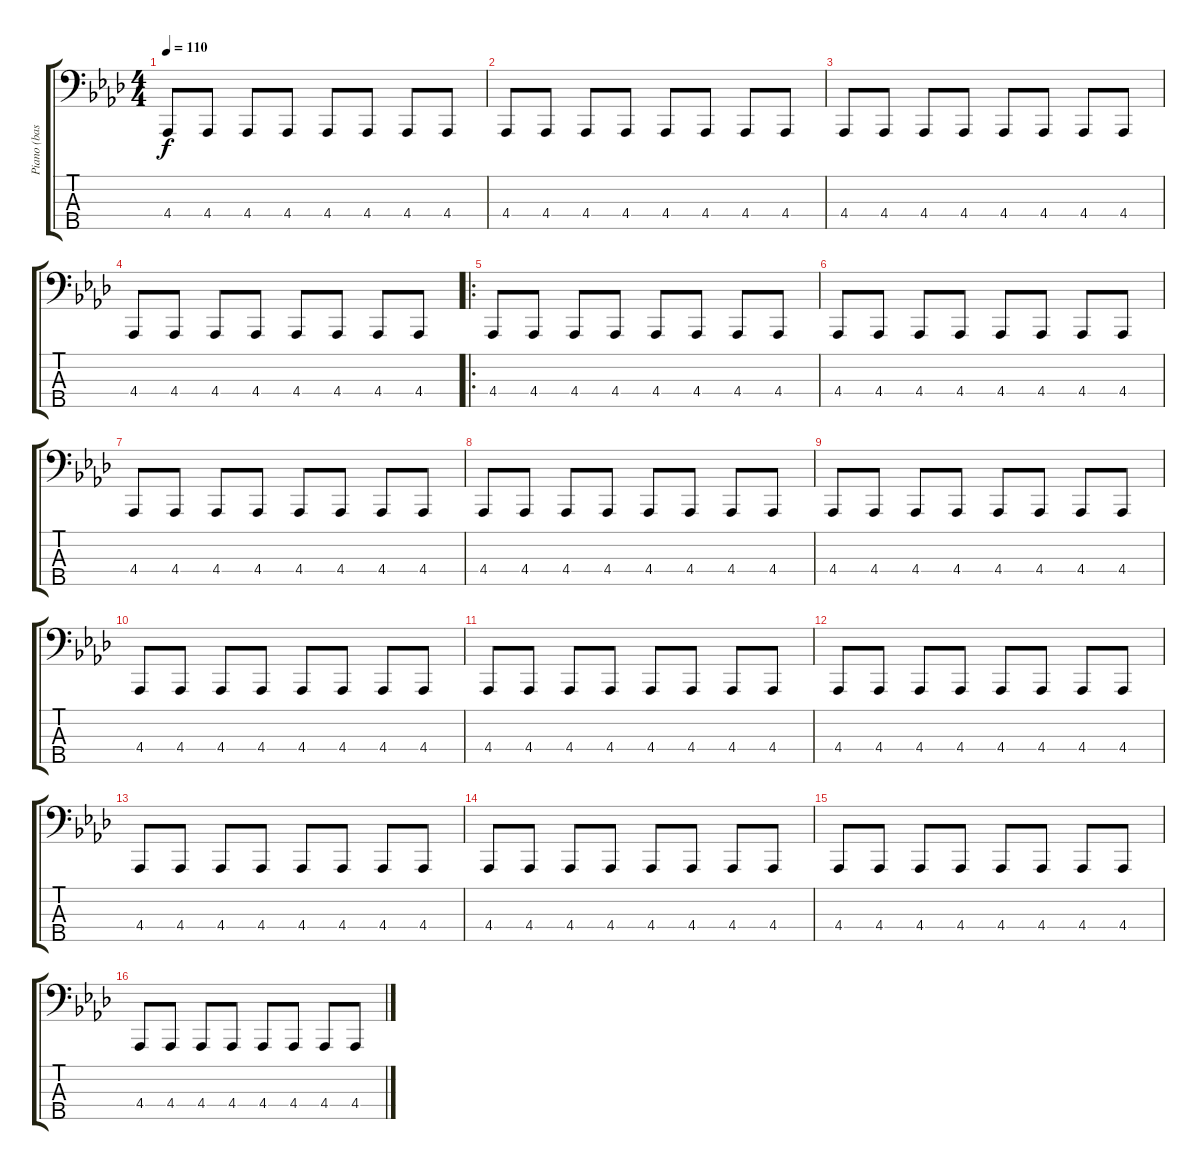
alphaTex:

\track ("Piano (basse)" "Piano (bas") {instrument brightacousticpiano}
\staff {score tabs}
\tuning (G2 D2 A1 E1 B0) {hide}
\ts (4 4)
\tempo 110
\clef f4
\ks ab
4.4.8{dy f instrument brightacousticpiano} 4.4.8 4.4.8 4.4.8 4.4.8 4.4.8 4.4.8 4.4.8 |
4.4.8 4.4.8 4.4.8 4.4.8 4.4.8 4.4.8 4.4.8 4.4.8 |
4.4.8 4.4.8 4.4.8 4.4.8 4.4.8 4.4.8 4.4.8 4.4.8 |
4.4.8 4.4.8 4.4.8 4.4.8 4.4.8 4.4.8 4.4.8 4.4.8 |
\ro
4.4.8 4.4.8 4.4.8 4.4.8 4.4.8 4.4.8 4.4.8 4.4.8 |
4.4.8 4.4.8 4.4.8 4.4.8 4.4.8 4.4.8 4.4.8 4.4.8 |
4.4.8 4.4.8 4.4.8 4.4.8 4.4.8 4.4.8 4.4.8 4.4.8 |
4.4.8 4.4.8 4.4.8 4.4.8 4.4.8 4.4.8 4.4.8 4.4.8 |
4.4.8 4.4.8 4.4.8 4.4.8 4.4.8 4.4.8 4.4.8 4.4.8 |
4.4.8 4.4.8 4.4.8 4.4.8 4.4.8 4.4.8 4.4.8 4.4.8 |
4.4.8 4.4.8 4.4.8 4.4.8 4.4.8 4.4.8 4.4.8 4.4.8 |
4.4.8 4.4.8 4.4.8 4.4.8 4.4.8 4.4.8 4.4.8 4.4.8 |
4.4.8 4.4.8 4.4.8 4.4.8 4.4.8 4.4.8 4.4.8 4.4.8 |
4.4.8 4.4.8 4.4.8 4.4.8 4.4.8 4.4.8 4.4.8 4.4.8 |
4.4.8 4.4.8 4.4.8 4.4.8 4.4.8 4.4.8 4.4.8 4.4.8 |
4.4.8 4.4.8 4.4.8 4.4.8 4.4.8 4.4.8 4.4.8 4.4.8
